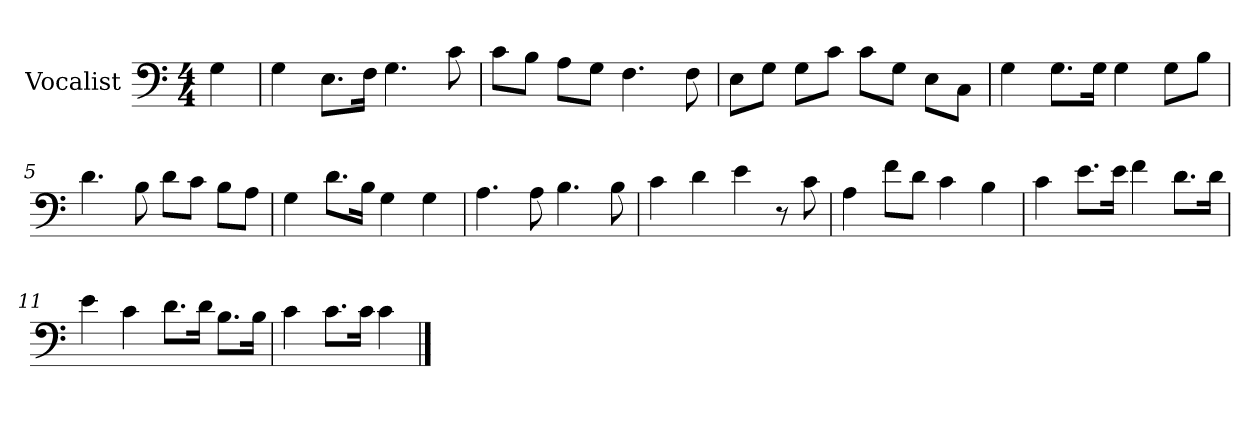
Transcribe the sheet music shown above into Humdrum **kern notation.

**kern
*part1
*staff1
*I"Vocalist
*k[]
*C:
*M4/4
=
4G
=1
4G
8.EL
16FJk
4.G
8c
=2
8cL
8BJ
8AL
8GJ
4.F
8F
=3
8EL
8GJ
8GL
8cJ
8cL
8GJ
8EL
8CJ
=4
4G
8.GL
16GJk
4G
8GL
8BJ
=5
4.d
8B
8dL
8cJ
8BL
8AJ
=6
4G
8.dL
16BJk
4G
4G
=7
4.A
8A
4.B
8B
=8
4c
4d
4e
8r
8c
=9
4A
8fL
8dJ
4c
4B
=10
4c
8.eL
16eJk
4f
8.dL
16dJk
=11
4e
4c
8.dL
16dJk
8.BL
16BJk
=12
4c
8.cL
16cJk
4c
==
*-
